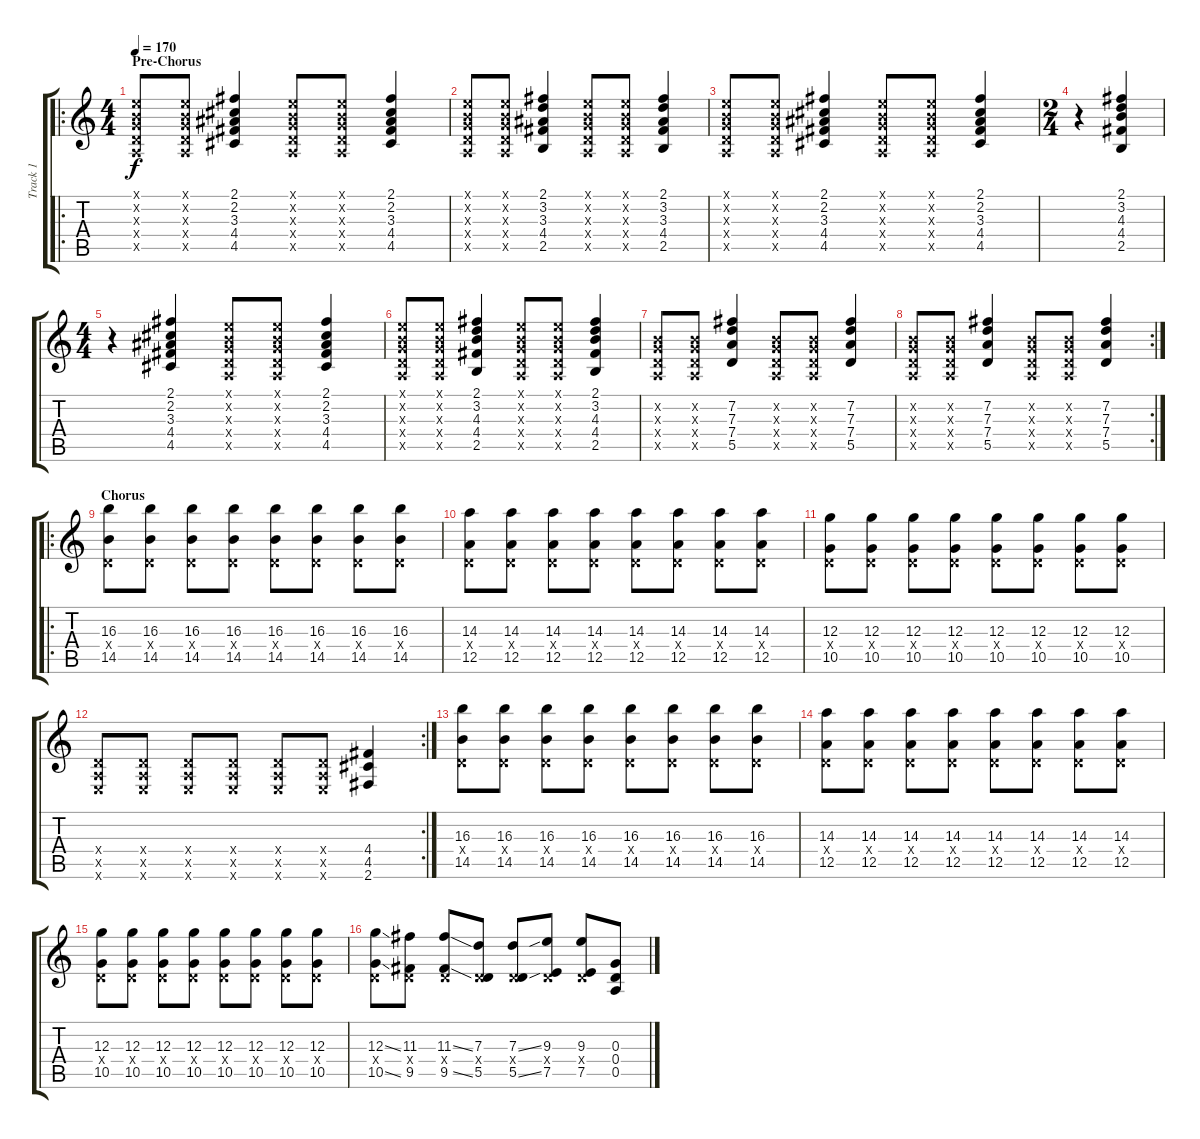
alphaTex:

\track ("Track 1" "Track 1") {instrument overdrivenguitar}
\staff {score tabs}
\tuning (E4 B3 G3 D3 A2 E2) {hide}
\ro
\ts (4 4)
\section ("" "Pre-Chorus")
\tempo 170
\clef g2
\ks c
(0.1{x} 0.2{x} 0.3{x} 0.4{x} 0.5{x}).8{dy f instrument distortionguitar} (0.1{x} 0.2{x} 0.3{x} 0.4{x} 0.5{x}).8 (2.1 2.2 3.3 4.4 4.5).4 (0.1{x} 0.2{x} 0.3{x} 0.4{x} 0.5{x}).8 (0.1{x} 0.2{x} 0.3{x} 0.4{x} 0.5{x}).8 (2.1 2.2 3.3 4.4 4.5).4 |
(0.1{x} 0.2{x} 0.3{x} 0.4{x} 0.5{x}).8{instrument distortionguitar} (0.1{x} 0.2{x} 0.3{x} 0.4{x} 0.5{x}).8 (2.1 3.2 3.3 4.4 2.5).4 (0.1{x} 0.2{x} 0.3{x} 0.4{x} 0.5{x}).8 (0.1{x} 0.2{x} 0.3{x} 0.4{x} 0.5{x}).8 (2.1 3.2 3.3 4.4 2.5).4 |
(0.1{x} 0.2{x} 0.3{x} 0.4{x} 0.5{x}).8{instrument distortionguitar} (0.1{x} 0.2{x} 0.3{x} 0.4{x} 0.5{x}).8 (2.1 2.2 3.3 4.4 4.5).4 (0.1{x} 0.2{x} 0.3{x} 0.4{x} 0.5{x}).8 (0.1{x} 0.2{x} 0.3{x} 0.4{x} 0.5{x}).8 (2.1 2.2 3.3 4.4 4.5).4 |
\ts (2 4)
r.4 (2.1 3.2 4.3 4.4 2.5).4 |
\ts (4 4)
r.4 (2.1 2.2 3.3 4.4 4.5).4 (0.1{x} 0.2{x} 0.3{x} 0.4{x} 0.5{x}).8 (0.1{x} 0.2{x} 0.3{x} 0.4{x} 0.5{x}).8 (2.1 2.2 3.3 4.4 4.5).4 |
(0.1{x} 0.2{x} 0.3{x} 0.4{x} 0.5{x}).8 (0.1{x} 0.2{x} 0.3{x} 0.4{x} 0.5{x}).8 (2.1 3.2 4.3 4.4 2.5).4 (0.1{x} 0.2{x} 0.3{x} 0.4{x} 0.5{x}).8 (0.1{x} 0.2{x} 0.3{x} 0.4{x} 0.5{x}).8 (2.1 3.2 4.3 4.4 2.5).4 |
(0.2{x} 0.3{x} 0.4{x} 0.5{x}).8 (0.2{x} 0.3{x} 0.4{x} 0.5{x}).8 (7.2 7.3 7.4 5.5).4 (0.2{x} 0.3{x} 0.4{x} 0.5{x}).8 (0.2{x} 0.3{x} 0.4{x} 0.5{x}).8 (7.2 7.3 7.4 5.5).4 |
\rc 2
(0.2{x} 0.3{x} 0.4{x} 0.5{x}).8 (0.2{x} 0.3{x} 0.4{x} 0.5{x}).8 (7.2 7.3 7.4 5.5).4 (0.2{x} 0.3{x} 0.4{x} 0.5{x}).8 (0.2{x} 0.3{x} 0.4{x} 0.5{x}).8 (7.2 7.3 7.4 5.5).4 |
\ro
\section ("" "Chorus")
(16.3 0.4{x} 14.5).8{instrument overdrivenguitar} (16.3 0.4{x} 14.5).8 (16.3 0.4{x} 14.5).8 (16.3 0.4{x} 14.5).8 (16.3 0.4{x} 14.5).8 (16.3 0.4{x} 14.5).8 (16.3 0.4{x} 14.5).8 (16.3 0.4{x} 14.5).8 |
(14.3 0.4{x} 12.5).8 (14.3 0.4{x} 12.5).8 (14.3 0.4{x} 12.5).8 (14.3 0.4{x} 12.5).8 (14.3 0.4{x} 12.5).8 (14.3 0.4{x} 12.5).8 (14.3 0.4{x} 12.5).8 (14.3 0.4{x} 12.5).8 |
(12.3 0.4{x} 10.5).8 (12.3 0.4{x} 10.5).8 (12.3 0.4{x} 10.5).8 (12.3 0.4{x} 10.5).8 (12.3 0.4{x} 10.5).8 (12.3 0.4{x} 10.5).8 (12.3 0.4{x} 10.5).8 (12.3 0.4{x} 10.5).8 |
\rc 2
(0.4{x} 0.5{x} 0.6{x}).8 (0.4{x} 0.5{x} 0.6{x}).8 (0.4{x} 0.5{x} 0.6{x}).8 (0.4{x} 0.5{x} 0.6{x}).8 (0.4{x} 0.5{x} 0.6{x}).8 (0.4{x} 0.5{x} 0.6{x}).8 (4.4 4.5 2.6).4 |
(16.3 0.4{x} 14.5).8{instrument overdrivenguitar} (16.3 0.4{x} 14.5).8 (16.3 0.4{x} 14.5).8 (16.3 0.4{x} 14.5).8 (16.3 0.4{x} 14.5).8 (16.3 0.4{x} 14.5).8 (16.3 0.4{x} 14.5).8 (16.3 0.4{x} 14.5).8 |
(14.3 0.4{x} 12.5).8 (14.3 0.4{x} 12.5).8 (14.3 0.4{x} 12.5).8 (14.3 0.4{x} 12.5).8 (14.3 0.4{x} 12.5).8 (14.3 0.4{x} 12.5).8 (14.3 0.4{x} 12.5).8 (14.3 0.4{x} 12.5).8 |
(12.3 0.4{x} 10.5).8 (12.3 0.4{x} 10.5).8 (12.3 0.4{x} 10.5).8 (12.3 0.4{x} 10.5).8 (12.3 0.4{x} 10.5).8 (12.3 0.4{x} 10.5).8 (12.3 0.4{x} 10.5).8 (12.3 0.4{x} 10.5).8 |
(12.3{ss} 0.4{x} 10.5{ss}).8 (11.3 0.4{x} 9.5).8 (11.3{ss} 0.4{x} 9.5{ss}).8 (7.3 0.4{x} 5.5).8 (7.3{ss} 0.4{x} 5.5{ss}).8 (9.3 0.4{x} 7.5).8 (9.3 0.4{x} 7.5).8 (0.3 0.4 0.5).8
